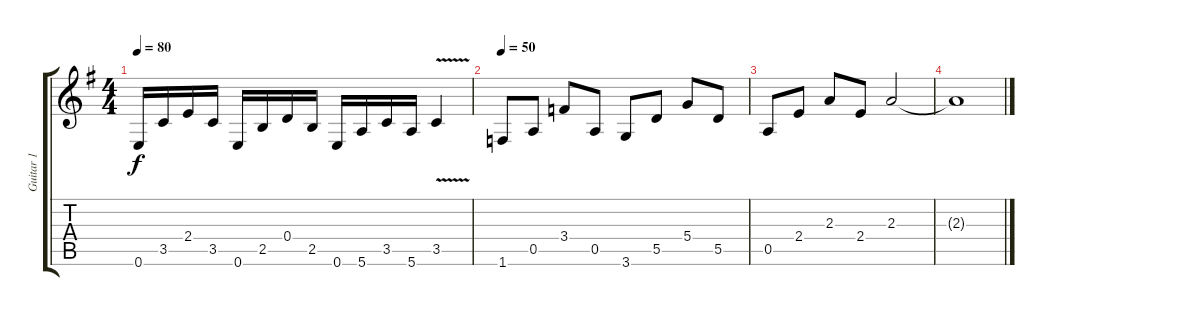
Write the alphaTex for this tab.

\track ("Guitar 1" "Guitar 1") {instrument distortionguitar}
\staff {score tabs}
\tuning (E4 B3 G3 D3 A2 E2) {hide}
\ts (4 4)
\tempo 80
\clef g2
\ks g
0.6.16{dy f} 3.5.16 2.4.16 3.5.16 0.6.16 2.5.16 0.4.16 2.5.16 0.6.16 5.6.16 3.5.16 5.6.16 3.5{v}.4 |
\tempo 50
1.6.8 0.5.8 3.4.8 0.5.8 3.6.8 5.5.8 5.4.8 5.5.8 |
0.5.8 2.4.8 2.3.8 2.4.8 2.3.2 |
2.3{t}.1{volume 5}
